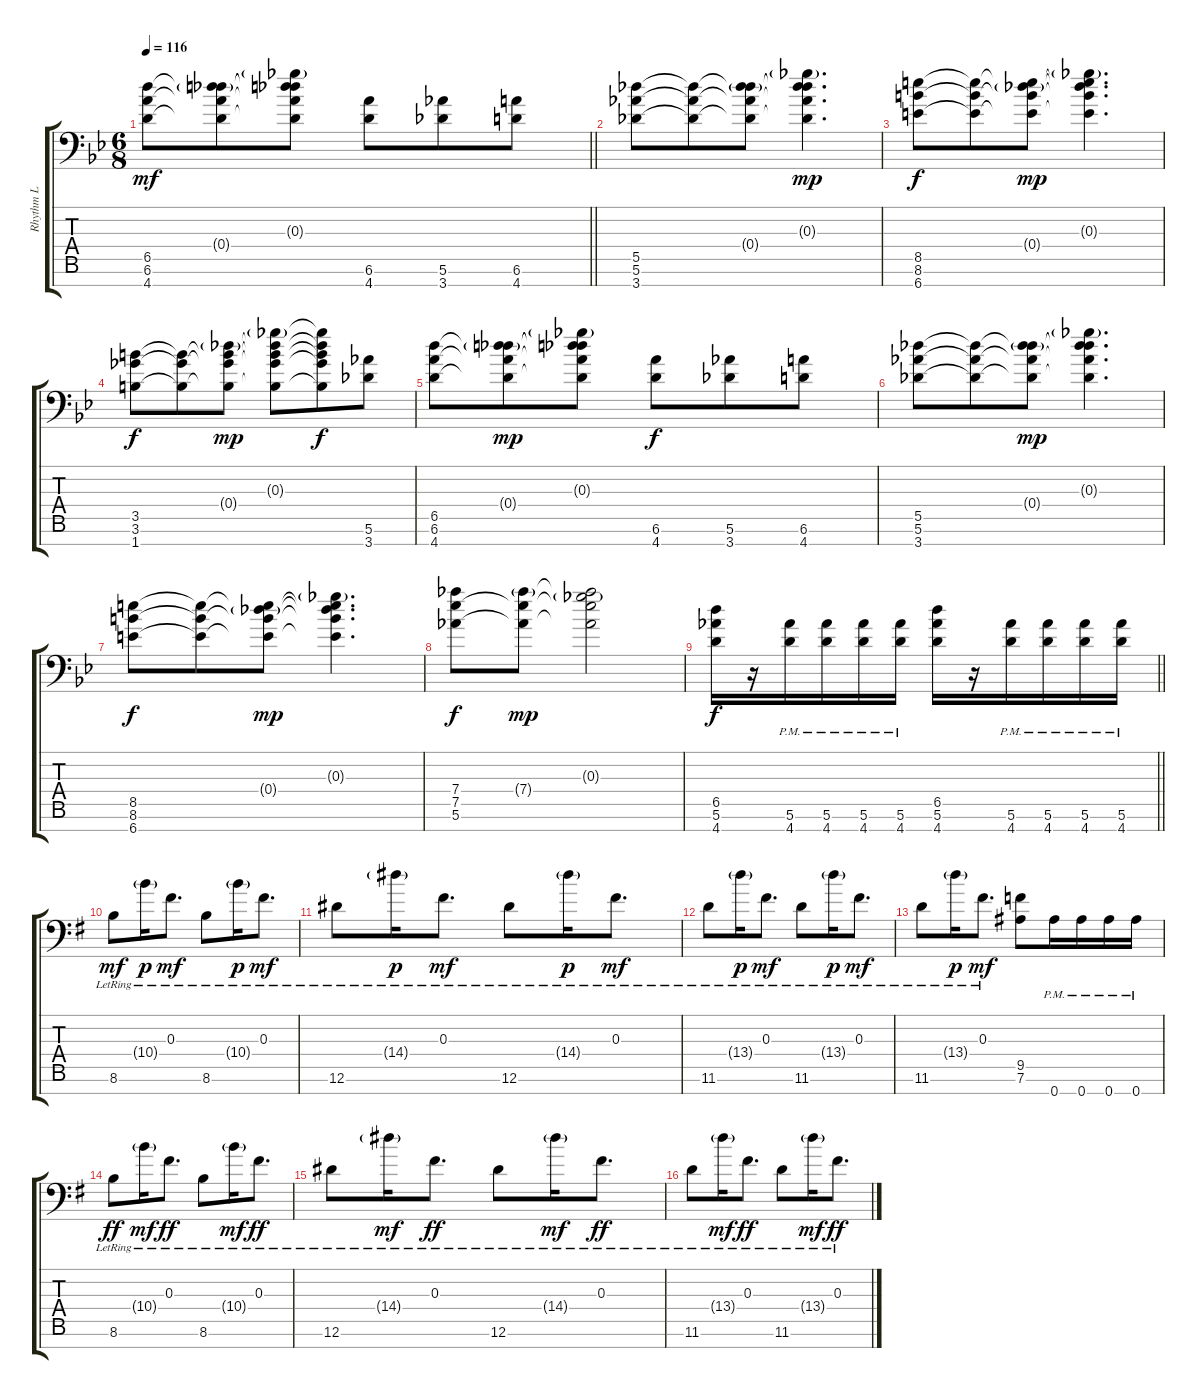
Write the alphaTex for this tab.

\track ("Rhythm L" "Rhythm L") {instrument distortionguitar}
\staff {score tabs}
\tuning (Eb4 Bb3 Gb3 Db3 Ab2 Eb2 Bb1) {hide}
\ts (6 8)
\tempo 116
\clef f4
\barLineRight lightlight
\ks bb
(6.5 6.6 4.7).8{ot 8vb dy mf} (0.4{g} 6.5{t} 6.6{t} 4.7{t}).8{ot 8vb} (0.3{g} 0.4{t} 6.5{t} 6.6{t} 4.7{t}).8{ot 8vb} (6.6 4.7).8{ot 8vb} (5.6 3.7).8{ot 8vb} (6.6 4.7).8{ot 8vb} |
(5.5 5.6 3.7).8{ot 8vb} (5.5{t} 5.6{t} 3.7{t}).8{ot 8vb} (0.4{g} 5.5{t} 5.6{t} 3.7{t}).8{ot 8vb} (0.3{g} 0.4{t} 5.5{t} 5.6{t} 3.7{t}).4{d ot 8vb dy mp} |
(8.5 8.6 6.7).8{ot 8vb dy f} (8.5{t} 8.6{t} 6.7{t}).8{ot 8vb} (0.4{g} 8.5{t} 8.6{t} 6.7{t}).8{ot 8vb dy mp} (0.3{g} 0.4{t} 8.5{t} 8.6{t} 6.7{t}).4{d ot 8vb} |
(3.5 3.6 1.7).8{ot 8vb dy f} (3.5{t} 3.6{t} 1.7{t}).8{ot 8vb} (0.4{g} 3.5{t} 3.6{t} 1.7{t}).8{ot 8vb dy mp} (0.3{g} 0.4{t} 3.5{t} 3.6{t} 1.7{t}).8{ot 8vb} (0.3{t} 0.4{t} 3.5{t} 3.6{t} 1.7{t}).8{ot 8vb dy f} (5.6 3.7).8{ot 8vb} |
(6.5 6.6 4.7).8{ot 8vb} (0.4{g} 6.5{t} 6.6{t} 4.7{t}).8{ot 8vb dy mp} (0.3{g} 0.4{t} 6.5{t} 6.6{t} 4.7{t}).8{ot 8vb} (6.6 4.7).8{ot 8vb dy f} (5.6 3.7).8{ot 8vb} (6.6 4.7).8{ot 8vb} |
(5.5 5.6 3.7).8{ot 8vb} (5.5{t} 5.6{t} 3.7{t}).8{ot 8vb} (0.4{g} 5.5{t} 5.6{t} 3.7{t}).8{ot 8vb dy mp} (0.3{g} 0.4{t} 5.5{t} 5.6{t} 3.7{t}).4{d ot 8vb} |
(8.5 8.6 6.7).8{ot 8vb dy f} (8.5{t} 8.6{t} 6.7{t}).8{ot 8vb} (0.4{g} 8.5{t} 8.6{t} 6.7{t}).8{ot 8vb dy mp} (0.3{g} 0.4{t} 8.5{t} 8.6{t} 6.7{t}).4{d ot 8vb} |
(7.4 7.5 5.6).8{ot 8vb dy f} (7.4{g} 7.5{t} 5.6{t}).8{ot 8vb dy mp} (0.3{g} 7.4{t} 7.5{t} 5.6{t}).2{ot 8vb} |
\barLineRight lightlight
(6.5 5.6 4.7).16{ot 8vb dy f} r.16 (5.6{pm} 4.7{pm}).16{ot 8vb} (5.6{pm} 4.7{pm}).16{ot 8vb} (5.6{pm} 4.7{pm}).16{ot 8vb} (5.6{pm} 4.7{pm}).16{ot 8vb} (6.5 5.6 4.7).16{ot 8vb} r.16 (5.6{pm} 4.7{pm}).16{ot 8vb} (5.6{pm} 4.7{pm}).16{ot 8vb} (5.6{pm} 4.7{pm}).16{ot 8vb} (5.6{pm} 4.7{pm}).16{ot 8vb} |
\ks g
8.6{lr}.8{dy mf} 10.4{g lr}.16{dy p} 0.3{lr}.8{d dy mf} 8.6{lr}.8 10.4{g lr}.16{dy p} 0.3{lr}.8{d dy mf} |
12.6{lr}.8 14.4{g lr}.16{dy p} 0.3{lr}.8{d dy mf} 12.6{lr}.8 14.4{g lr}.16{dy p} 0.3{lr}.8{d dy mf} |
11.6{lr}.8 13.4{g lr}.16{dy p} 0.3{lr}.8{d dy mf} 11.6{lr}.8 13.4{g lr}.16{dy p} 0.3{lr}.8{d dy mf} |
11.6{lr}.8 13.4{g lr}.16{dy p} 0.3{lr}.8{d dy mf} (9.5 7.6).8 0.7{pm}.16{ot 8vb} 0.7{pm}.16{ot 8vb} 0.7{pm}.16{ot 8vb} 0.7{pm}.16{ot 8vb} |
8.6{lr}.8{dy ff} 10.4{g lr}.16{dy mf} 0.3{lr}.8{d dy ff} 8.6{lr}.8 10.4{g lr}.16{dy mf} 0.3{lr}.8{d dy ff} |
12.6{lr}.8 14.4{g lr}.16{dy mf} 0.3{lr}.8{d dy ff} 12.6{lr}.8 14.4{g lr}.16{dy mf} 0.3{lr}.8{d dy ff} |
11.6{lr}.8 13.4{g lr}.16{dy mf} 0.3{lr}.8{d dy ff} 11.6{lr}.8 13.4{g lr}.16{dy mf} 0.3{lr}.8{d dy ff}
